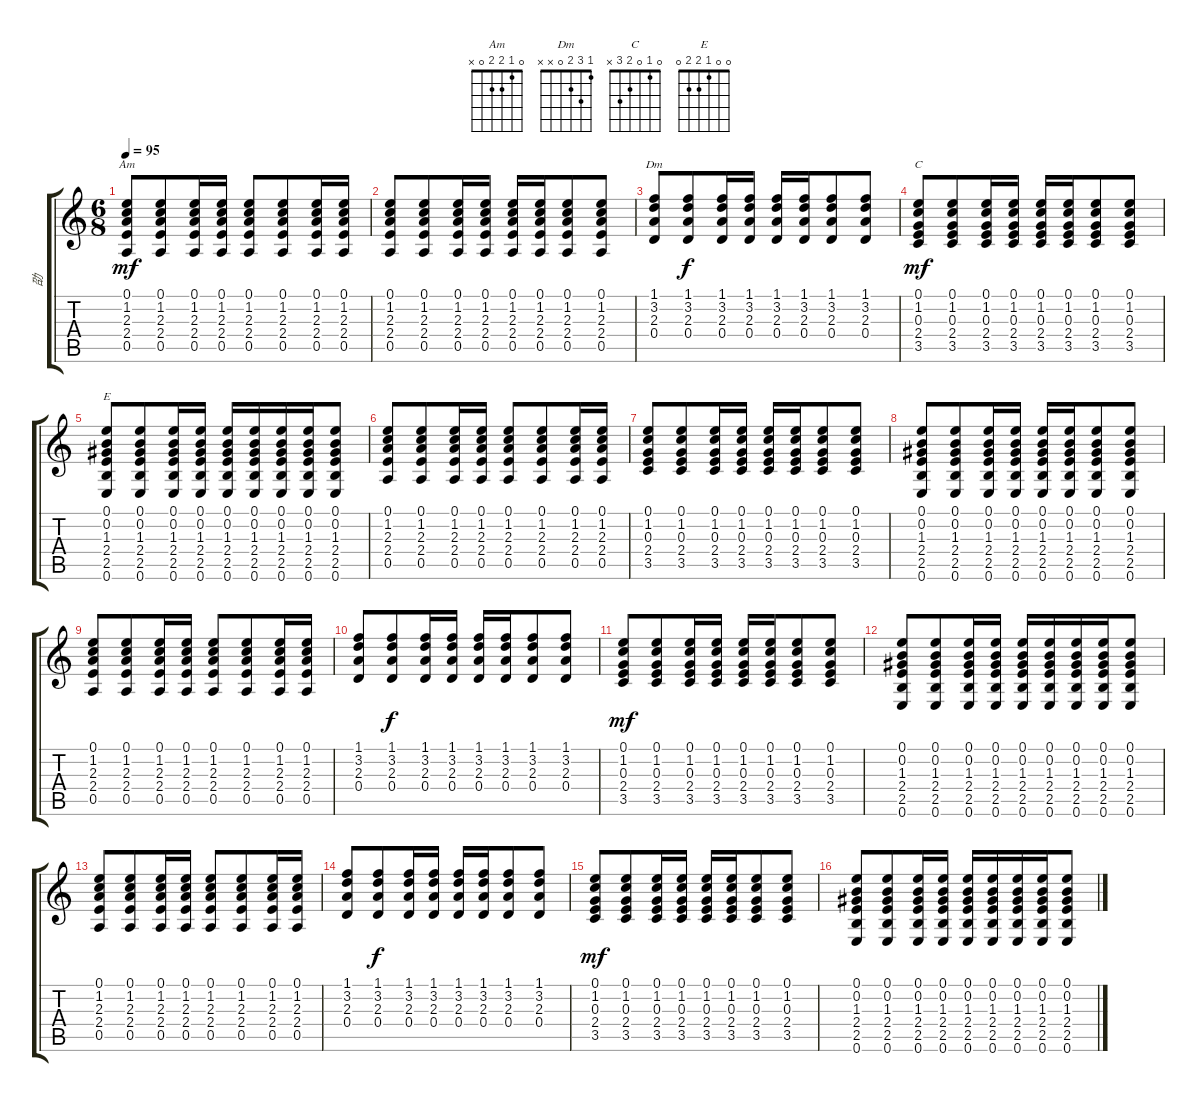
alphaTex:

\track ("劭" "劭") {instrument acousticguitarsteel}
\staff {score tabs}
\tuning (E4 B3 G3 D3 A2 E2) {hide}
\chord ("Am" 0 1 2 2 0 x)
\chord ("Dm" 1 3 2 0 x x)
\chord ("C" 0 1 0 2 3 x)
\chord ("E" 0 0 1 2 2 0)
\ts (6 8)
\tempo 95
\clef g2
\ks c
(0.1 1.2 2.3 2.4 0.5).8{ch "Am" dy mf} (0.1 1.2 2.3 2.4 0.5).8{txt ""} (0.1 1.2 2.3 2.4 0.5).16 (0.1 1.2 2.3 2.4 0.5).16 (0.1 1.2 2.3 2.4 0.5).8 (0.1 1.2 2.3 2.4 0.5).8 (0.1 1.2 2.3 2.4 0.5).16 (0.1 1.2 2.3 2.4 0.5).16 |
(0.1 1.2 2.3 2.4 0.5).8 (0.1 1.2 2.3 2.4 0.5).8 (0.1 1.2 2.3 2.4 0.5).16 (0.1 1.2 2.3 2.4 0.5).16 (0.1 1.2 2.3 2.4 0.5).16 (0.1 1.2 2.3 2.4 0.5).16 (0.1 1.2 2.3 2.4 0.5).8 (0.1 1.2 2.3 2.4 0.5).8 |
(1.1 3.2 2.3 0.4).8{ch "Dm"} (1.1 3.2 2.3 0.4).8{dy f} (1.1 3.2 2.3 0.4).16 (1.1 3.2 2.3 0.4).16 (1.1 3.2 2.3 0.4).16 (1.1 3.2 2.3 0.4).16 (1.1 3.2 2.3 0.4).8 (1.1 3.2 2.3 0.4).8 |
(0.1 1.2 0.3 2.4 3.5).8{ch "C" dy mf} (0.1 1.2 0.3 2.4 3.5).8 (0.1 1.2 0.3 2.4 3.5).16 (0.1 1.2 0.3 2.4 3.5).16 (0.1 1.2 0.3 2.4 3.5).16 (0.1 1.2 0.3 2.4 3.5).16 (0.1 1.2 0.3 2.4 3.5).8 (0.1 1.2 0.3 2.4 3.5).8 |
(0.1 0.2 1.3 2.4 2.5 0.6).8{ch "E"} (0.1 0.2 1.3 2.4 2.5 0.6).8 (0.1 0.2 1.3 2.4 2.5 0.6).16 (0.1 0.2 1.3 2.4 2.5 0.6).16 (0.1 0.2 1.3 2.4 2.5 0.6).16 (0.1 0.2 1.3 2.4 2.5 0.6).16 (0.1 0.2 1.3 2.4 2.5 0.6).16 (0.1 0.2 1.3 2.4 2.5 0.6).16 (0.1 0.2 1.3 2.4 2.5 0.6).8 |
(0.1 1.2 2.3 2.4 0.5).8 (0.1 1.2 2.3 2.4 0.5).8 (0.1 1.2 2.3 2.4 0.5).16 (0.1 1.2 2.3 2.4 0.5).16 (0.1 1.2 2.3 2.4 0.5).8 (0.1 1.2 2.3 2.4 0.5).8 (0.1 1.2 2.3 2.4 0.5).16 (0.1 1.2 2.3 2.4 0.5).16 |
(0.1 1.2 0.3 2.4 3.5).8 (0.1 1.2 0.3 2.4 3.5).8 (0.1 1.2 0.3 2.4 3.5).16 (0.1 1.2 0.3 2.4 3.5).16 (0.1 1.2 0.3 2.4 3.5).16 (0.1 1.2 0.3 2.4 3.5).16 (0.1 1.2 0.3 2.4 3.5).8 (0.1 1.2 0.3 2.4 3.5).8 |
(0.1 0.2 1.3 2.4 2.5 0.6).8 (0.1 0.2 1.3 2.4 2.5 0.6).8 (0.1 0.2 1.3 2.4 2.5 0.6).16 (0.1 0.2 1.3 2.4 2.5 0.6).16 (0.1 0.2 1.3 2.4 2.5 0.6).16 (0.1 0.2 1.3 2.4 2.5 0.6).16 (0.1 0.2 1.3 2.4 2.5 0.6).8 (0.1 0.2 1.3 2.4 2.5 0.6).8 |
(0.1 1.2 2.3 2.4 0.5).8 (0.1 1.2 2.3 2.4 0.5).8 (0.1 1.2 2.3 2.4 0.5).16 (0.1 1.2 2.3 2.4 0.5).16 (0.1 1.2 2.3 2.4 0.5).8 (0.1 1.2 2.3 2.4 0.5).8 (0.1 1.2 2.3 2.4 0.5).16 (0.1 1.2 2.3 2.4 0.5).16 |
(1.1 3.2 2.3 0.4).8 (1.1 3.2 2.3 0.4).8{dy f} (1.1 3.2 2.3 0.4).16 (1.1 3.2 2.3 0.4).16 (1.1 3.2 2.3 0.4).16 (1.1 3.2 2.3 0.4).16 (1.1 3.2 2.3 0.4).8 (1.1 3.2 2.3 0.4).8 |
(0.1 1.2 0.3 2.4 3.5).8{dy mf} (0.1 1.2 0.3 2.4 3.5).8 (0.1 1.2 0.3 2.4 3.5).16 (0.1 1.2 0.3 2.4 3.5).16 (0.1 1.2 0.3 2.4 3.5).16 (0.1 1.2 0.3 2.4 3.5).16 (0.1 1.2 0.3 2.4 3.5).8 (0.1 1.2 0.3 2.4 3.5).8 |
(0.1 0.2 1.3 2.4 2.5 0.6).8 (0.1 0.2 1.3 2.4 2.5 0.6).8 (0.1 0.2 1.3 2.4 2.5 0.6).16 (0.1 0.2 1.3 2.4 2.5 0.6).16 (0.1 0.2 1.3 2.4 2.5 0.6).16 (0.1 0.2 1.3 2.4 2.5 0.6).16 (0.1 0.2 1.3 2.4 2.5 0.6).16 (0.1 0.2 1.3 2.4 2.5 0.6).16 (0.1 0.2 1.3 2.4 2.5 0.6).8 |
(0.1 1.2 2.3 2.4 0.5).8 (0.1 1.2 2.3 2.4 0.5).8 (0.1 1.2 2.3 2.4 0.5).16 (0.1 1.2 2.3 2.4 0.5).16 (0.1 1.2 2.3 2.4 0.5).8 (0.1 1.2 2.3 2.4 0.5).8 (0.1 1.2 2.3 2.4 0.5).16 (0.1 1.2 2.3 2.4 0.5).16 |
(1.1 3.2 2.3 0.4).8 (1.1 3.2 2.3 0.4).8{dy f} (1.1 3.2 2.3 0.4).16 (1.1 3.2 2.3 0.4).16 (1.1 3.2 2.3 0.4).16 (1.1 3.2 2.3 0.4).16 (1.1 3.2 2.3 0.4).8 (1.1 3.2 2.3 0.4).8 |
(0.1 1.2 0.3 2.4 3.5).8{dy mf} (0.1 1.2 0.3 2.4 3.5).8 (0.1 1.2 0.3 2.4 3.5).16 (0.1 1.2 0.3 2.4 3.5).16 (0.1 1.2 0.3 2.4 3.5).16 (0.1 1.2 0.3 2.4 3.5).16 (0.1 1.2 0.3 2.4 3.5).8 (0.1 1.2 0.3 2.4 3.5).8 |
(0.1 0.2 1.3 2.4 2.5 0.6).8 (0.1 0.2 1.3 2.4 2.5 0.6).8 (0.1 0.2 1.3 2.4 2.5 0.6).16 (0.1 0.2 1.3 2.4 2.5 0.6).16 (0.1 0.2 1.3 2.4 2.5 0.6).16 (0.1 0.2 1.3 2.4 2.5 0.6).16 (0.1 0.2 1.3 2.4 2.5 0.6).16 (0.1 0.2 1.3 2.4 2.5 0.6).16 (0.1 0.2 1.3 2.4 2.5 0.6).8
